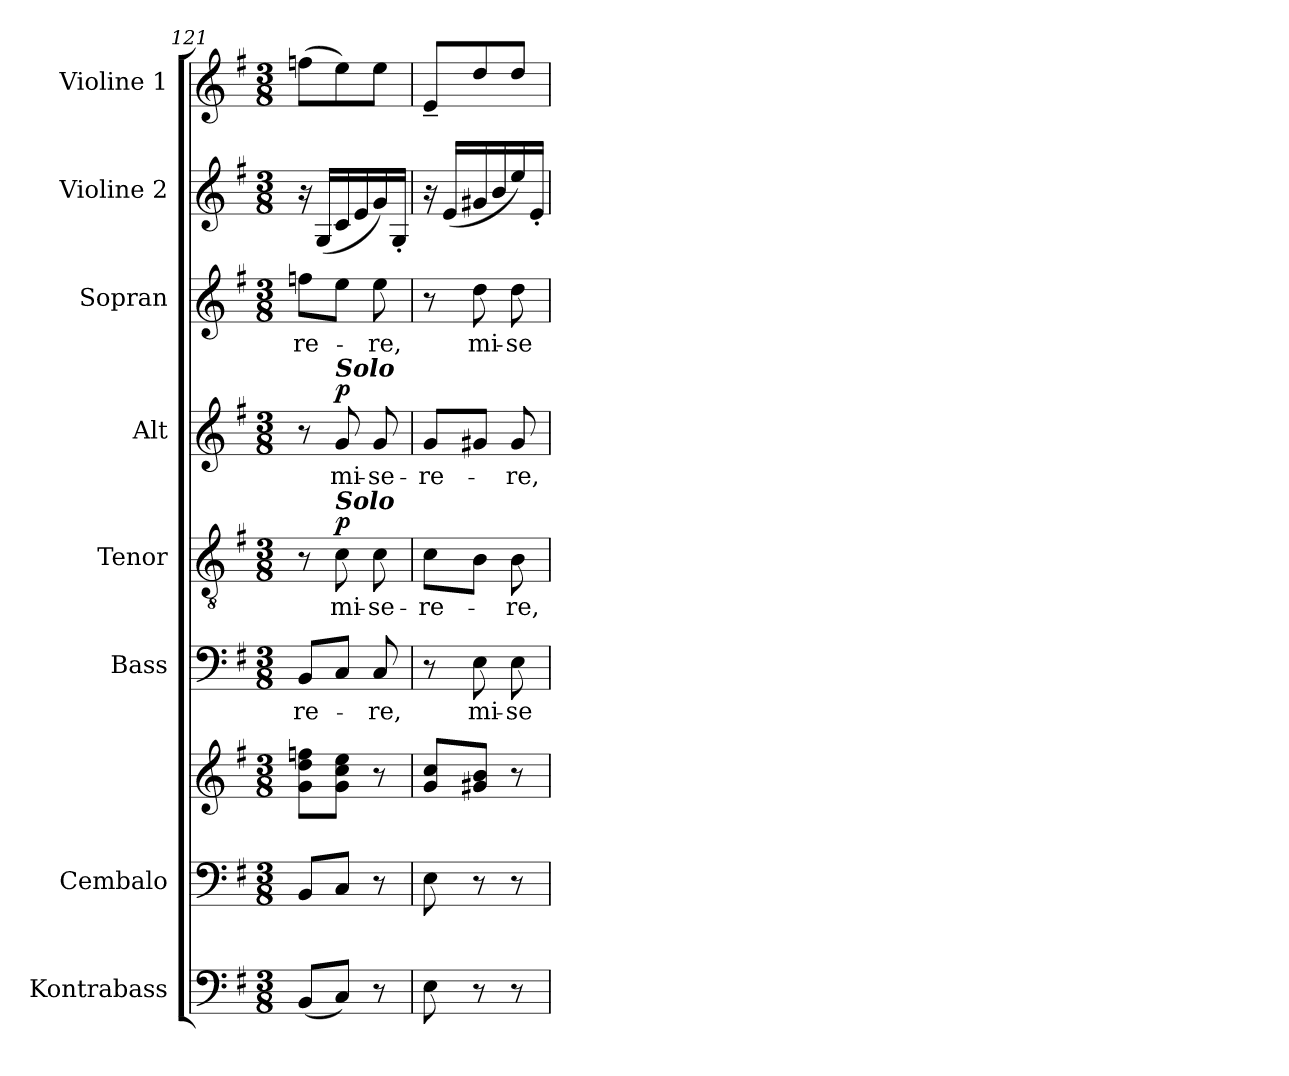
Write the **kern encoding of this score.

**kern	**kern	**kern	**kern	**text	**kern	**text	**dynam	**kern	**text	**dynam	**kern	**text	**kern	**kern
*part8	*part7	*part7	*part6	*part6	*part5	*part5	*part5	*part4	*part4	*part4	*part3	*part3	*part2	*part1
*staff9	*staff8	*staff7	*staff6	*staff6	*staff5	*staff5	*staff5	*staff4	*staff4	*staff4	*staff3	*staff3	*staff2	*staff1
*I"Kontrabass	*I"Cembalo	*	*I"Bass	*	*I"Tenor	*	*	*I"Alt	*	*	*I"Sopran	*	*I"Violine 2	*I"Violine 1
*I'Kb.	*I'Cemb.	*	*I'B.	*	*I'T.	*	*	*I'A.	*	*	*I'S.	*	*I'Vl. 2	*I'Vl. 1
*clefF4	*clefF4	*clefG2	*clefF4	*	*clefGv2	*	*	*clefG2	*	*	*clefG2	*	*clefG2	*clefG2
*ITrd7c12	*	*	*	*	*	*	*	*	*	*	*	*	*	*
*k[f#]	*k[f#]	*k[f#]	*k[f#]	*	*k[f#]	*	*	*k[f#]	*	*	*k[f#]	*	*k[f#]	*k[f#]
*G:	*G:	*G:	*G:	*	*G:	*	*	*G:	*	*	*G:	*	*G:	*G:
*M3/8	*M3/8	*M3/8	*M3/8	*	*M3/8	*	*	*M3/8	*	*	*M3/8	*	*M3/8	*M3/8
=121	=121	=121	=121	=121	=121	=121	=121	=121	=121	=121	=121	=121	=121	=121
!	!	!	!	!LO:LY:b	!	!	!	!	!	!	!	!LO:LY:b	!	!
(<8BBB/L	8BB/L	8g\ 8dd\ 8ffn\L	8BB/L	-re-	8r	.	.	8r	.	.	8ffn\L	-re-	16r	(>8ffn\L
.	.	.	.	.	.	.	.	.	.	.	.	.	(<16G/LL	.
!	!	!	!	!	!	!	!	!LO:TX:a:Bi:t=Solo	!	!	!	!	!	!
!	!	!	!	!	!LO:TX:a:Bi:t=Solo	!	!	!	!	!	!	!	!	!
!	!	!	!	!	!	!LO:LY:b	!LO:DY:a	!	!LO:LY:b	!LO:DY:a	!	!	!	!
8CC/J)	8C/J	8g\ 8cc\ 8ee\J	8C/J	.	8c\	mi-	p	8g/	mi-	p	8ee\J	.	16c/	8ee\)
.	.	.	.	.	.	.	.	.	.	.	.	.	16e/	.
!	!	!	!	!LO:LY:b	!	!LO:LY:b	!	!	!LO:LY:b	!	!	!LO:LY:b	!	!
8r	8r	8r	8C/	-re,	8c\	-se-	.	8g/	-se-	.	8ee\	-re,	16g/)	8ee\J
.	.	.	.	.	.	.	.	.	.	.	.	.	16G'</JJ	.
=122	=122	=122	=122	=122	=122	=122	=122	=122	=122	=122	=122	=122	=122	=122
!	!	!	!	!	!	!LO:LY:b	!	!	!LO:LY:b	!	!	!	!	!
8EE\	8E\	8g/ 8cc/L	8r	.	8c\L	-re-	.	8g/L	-re-	.	8r	.	16r	8e~</L
.	.	.	.	.	.	.	.	.	.	.	.	.	(<16e/LL	.
!	!	!	!	!LO:LY:b	!	!	!	!	!	!	!	!LO:LY:b	!	!
8r	8r	8g#X/ 8b/J	8E\	mi-	8B\J	.	.	8g#X/J	.	.	8dd\	mi-	16g#X/	8dd/
.	.	.	.	.	.	.	.	.	.	.	.	.	16b/	.
!	!	!	!	!LO:LY:b	!	!LO:LY:b	!	!	!LO:LY:b	!	!	!LO:LY:b	!	!
8r	8r	8r	8E\	-se-	8B\	-re,	.	8g#/	-re,	.	8dd\	-se-	16ee/)	8dd/J
.	.	.	.	.	.	.	.	.	.	.	.	.	16e'</JJ	.
=	=	=	=	=	=	=	=	=	=	=	=	=	=	=
*-	*-	*-	*-	*-	*-	*-	*-	*-	*-	*-	*-	*-	*-	*-
